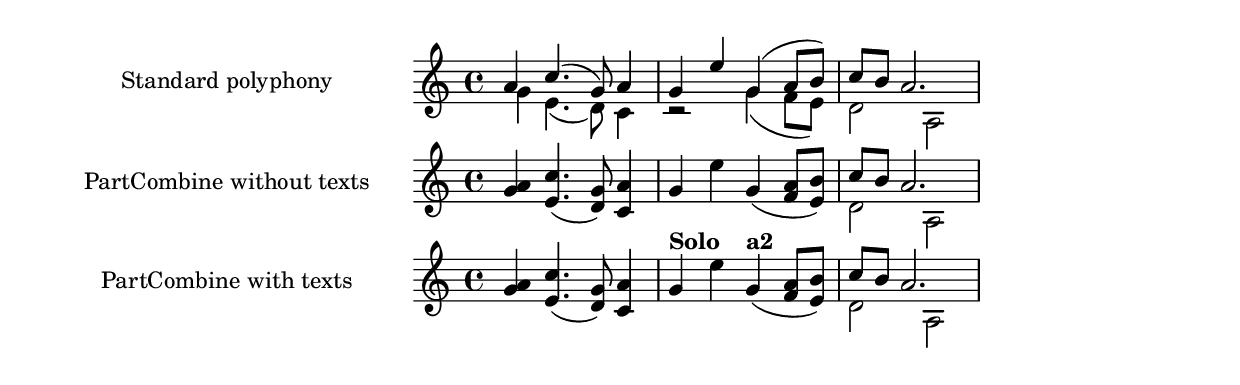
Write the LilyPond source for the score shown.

%% Do not edit this file; it is auto-generated from LSR http://lsr.dsi.unimi.it
%% This file is in the public domain.
\version "2.11.38"

\header {
  lsrtags = "simultaneous-notes, text"
 texidoc = "
The part combiner tool ( @code{\\partcombine} command ) allows you to
combine different parts on the same staff. Text directions such as
\"solo\" or \"a2\" are added by default; to remove them, simply set the
property @code{printPartCombineTexts} to \"false\". For vocal scores
(hymns), there is no need to add \"solo\"/\"a2\" texts, so they should
be switched off. However, you'd better not use it if there are any
solos, as they won't be indicated. In such cases, you may simply want
to use standard LilyPond polyphony. This snippet presents the three
ways two parts can be printed on a same staff: standard polyphony,
@code{\\partcombine} without texts, and @code{\\partcombine} with texts.



" }
% begin verbatim
musicUp = \relative c'' {
  \time 4/4
  a4 c4.( g8) a4 |
  g4 e' g,( a8 b) |
  c b a2.
}

musicDown = \relative c'' {
  g4 e4.( d8) c4 |
  r2 g'4( f8 e) |
  d2 \stemDown a
}

\score {
  <<
    <<
    \new Staff {
      \set Staff.instrumentName = "Standard polyphony  "
      << \musicUp  \\ \musicDown >>
    }
    \new Staff \with { printPartCombineTexts = ##f } {
      \set Staff.instrumentName = "PartCombine without texts  "
      \partcombine \musicUp \musicDown
    }
    \new Staff {
      \set Staff.instrumentName = "PartCombine with texts  "
      \partcombine \musicUp \musicDown
    }
    >>
  >>
  \layout {
    indent = 6.0\cm
    \context {
      \Score
      \override SystemStartBar #'collapse-height = #30
    }
  }
}
